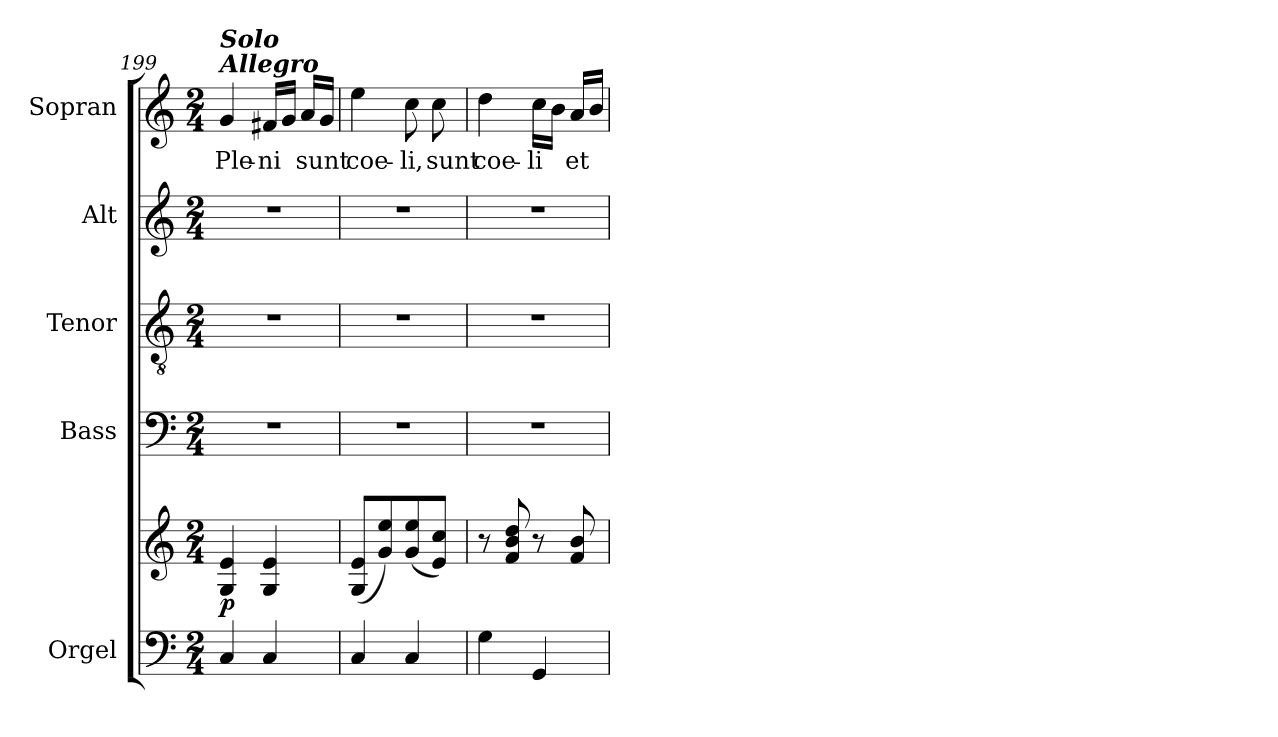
**kern	**kern	**dynam	**kern	**kern	**kern	**kern	**text
*part5	*part5	*part5	*part4	*part3	*part2	*part1	*part1
*staff6	*staff5	*staff5/6	*staff4	*staff3	*staff2	*staff1	*staff1
*I"Orgel	*	*	*I"Bass	*I"Tenor	*I"Alt	*I"Sopran	*
*I'Org.	*	*	*I'B.	*I'T.	*I'A.	*I'S.	*
!!LO:PB:g=z
*clefF4	*clefG2	*	*clefF4	*clefGv2	*clefG2	*clefG2	*
*k[]	*k[]	*	*k[]	*k[]	*k[]	*k[]	*
*C:	*C:	*	*C:	*C:	*C:	*C:	*
*M2/4	*M2/4	*	*M2/4	*M2/4	*M2/4	*M2/4	*
=199	=199	=199	=199	=199	=199	=199	=199
!	!	!	!	!	!	!LO:TX:a:Bi:t=Allegro	!
!	!	!	!	!	!	!LO:TX:a:Bi:t=Solo	!
!	!	!LO:DY:b	!	!	!	!	!LO:LY:b
4C/	4G/ 4e/	p	2r	2r	2r	4g/	Ple-
!	!	!	!	!	!	!	!LO:LY:b
4C/	4G/ 4e/	.	.	.	.	16f#X/LL	-ni
.	.	.	.	.	.	16g/JJ	.
!	!	!	!	!	!	!	!LO:LY:b
.	.	.	.	.	.	16a/LL	sunt
.	.	.	.	.	.	16g/JJ	.
=200	=200	=200	=200	=200	=200	=200	=200
!	!	!	!	!	!	!	!LO:LY:b
4C/	(<8G/ 8e/L	.	2r	2r	2r	4ee\	coe-
.	8g/ 8ee/)	.	.	.	.	.	.
!	!	!	!	!	!	!	!LO:LY:b
4C/	(<8g/ 8ee/	.	.	.	.	8cc\	-li,
!	!	!	!	!	!	!	!LO:LY:b
.	8e/ 8cc/J)	.	.	.	.	8cc\	sunt
=201	=201	=201	=201	=201	=201	=201	=201
!	!	!	!	!	!	!	!LO:LY:b
4G\	8r	.	2r	2r	2r	4dd\	coe-
.	8f/ 8b/ 8dd/	.	.	.	.	.	.
!	!	!	!	!	!	!	!LO:LY:b
4GG/	8r	.	.	.	.	16cc\LL	-li
.	.	.	.	.	.	16b\JJ	.
!	!	!	!	!	!	!	!LO:LY:b
.	8f/ 8b/	.	.	.	.	16a/LL	et
.	.	.	.	.	.	16b/JJ	.
=	=	=	=	=	=	=	=
*-	*-	*-	*-	*-	*-	*-	*-
